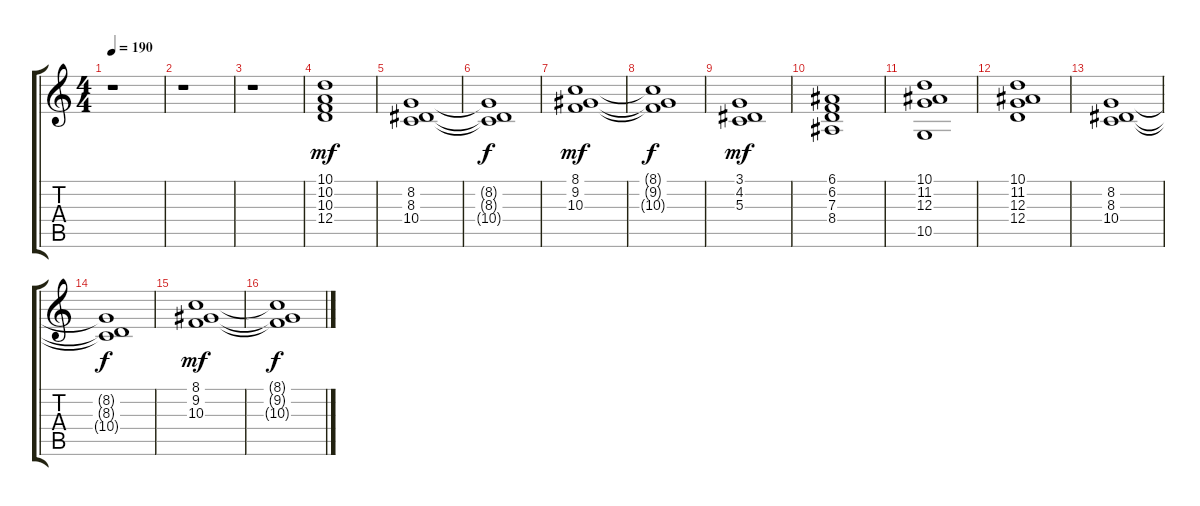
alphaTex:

\track "" {instrument stringensemble1}
\staff {score tabs}
\tuning (E4 B3 G3 D3 A2 E2) {hide}
\ts (4 4)
\tempo 190
\clef g2
\ks c
r.1{dy mf} |
r.1 |
r.1 |
(10.1 10.2 10.3 12.4).1 |
(8.2 8.3 10.4).1 |
(8.2{t} 8.3{t} 10.4{t}).1{dy f} |
(8.1 9.2 10.3).1{dy mf} |
(8.1{t} 9.2{t} 10.3{t}).1{dy f} |
(3.1 4.2 5.3).1{dy mf} |
(6.1 6.2 7.3 8.4).1 |
(10.1 11.2 12.3 10.5).1 |
(10.1 11.2 12.3 12.4).1 |
(8.2 8.3 10.4).1 |
(8.2{t} 8.3{t} 10.4{t}).1{dy f} |
(8.1 9.2 10.3).1{dy mf} |
(8.1{t} 9.2{t} 10.3{t}).1{dy f}
